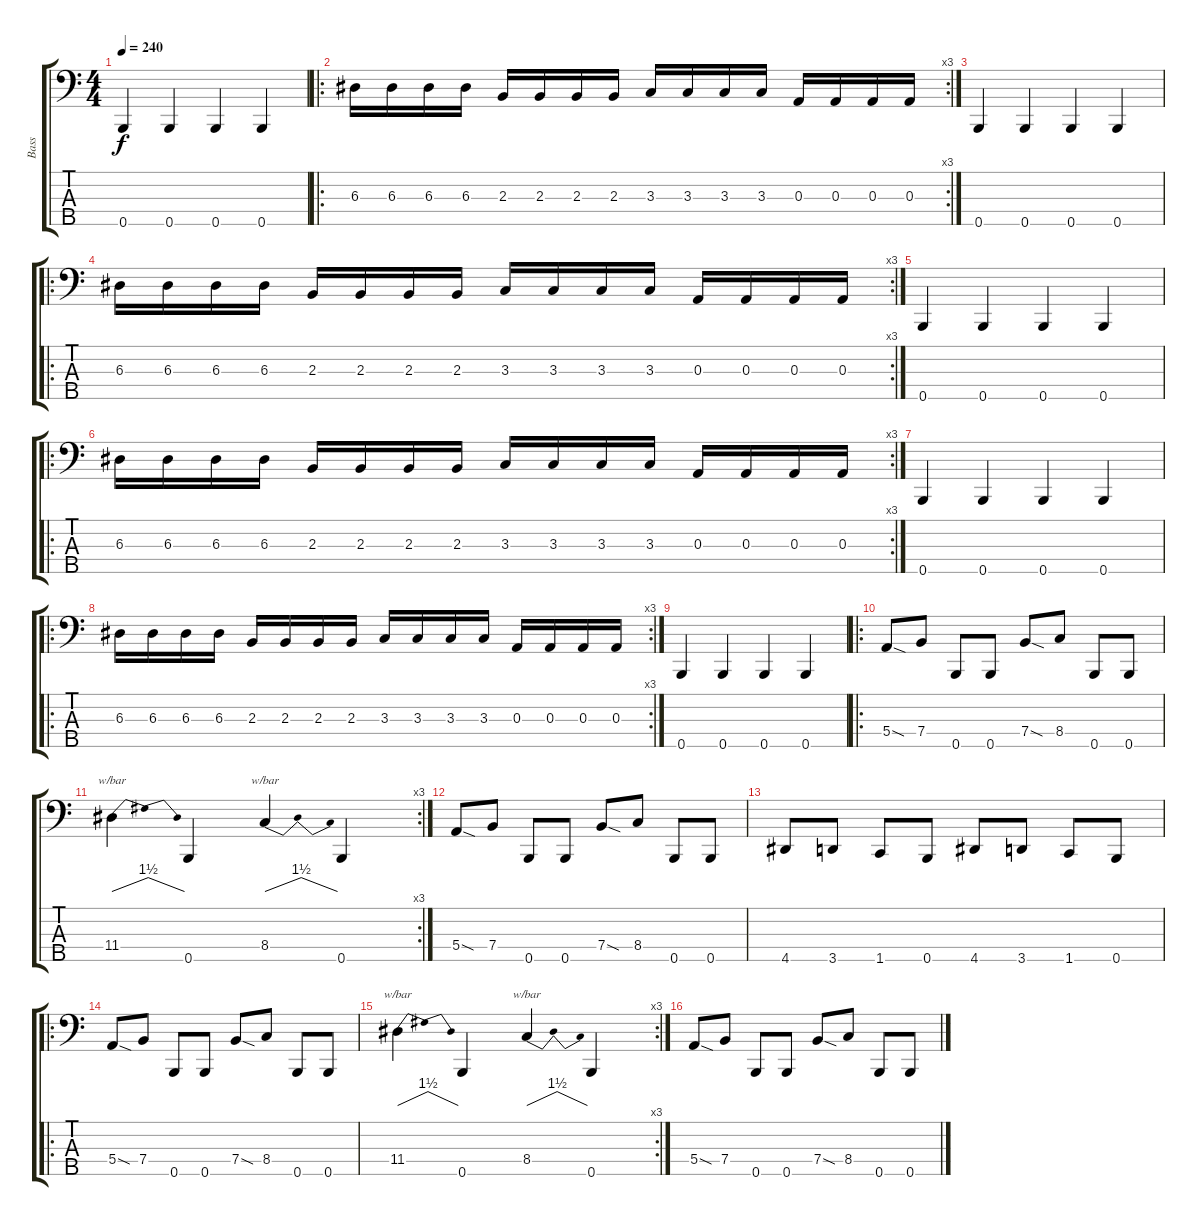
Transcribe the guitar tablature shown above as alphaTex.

\track ("Bass " "Bass ") {instrument electricbasspick}
\staff {score tabs}
\tuning (G2 D2 A1 E1 B0) {hide}
\ts (4 4)
\tempo 240
\clef f4
\ks c
0.5.4{dy f instrument electricbasspick} 0.5.4 0.5.4 0.5.4 |
\ro
\rc 3
6.3.16 6.3.16 6.3.16 6.3.16 2.3.16 2.3.16 2.3.16 2.3.16 3.3.16 3.3.16 3.3.16 3.3.16 0.3.16 0.3.16 0.3.16 0.3.16 |
0.5.4 0.5.4 0.5.4 0.5.4 |
\ro
\rc 3
6.3.16 6.3.16 6.3.16 6.3.16 2.3.16 2.3.16 2.3.16 2.3.16 3.3.16 3.3.16 3.3.16 3.3.16 0.3.16 0.3.16 0.3.16 0.3.16 |
0.5.4 0.5.4 0.5.4 0.5.4 |
\ro
\rc 3
6.3.16 6.3.16 6.3.16 6.3.16 2.3.16 2.3.16 2.3.16 2.3.16 3.3.16 3.3.16 3.3.16 3.3.16 0.3.16 0.3.16 0.3.16 0.3.16 |
0.5.4 0.5.4 0.5.4 0.5.4 |
\ro
\rc 3
6.3.16 6.3.16 6.3.16 6.3.16 2.3.16 2.3.16 2.3.16 2.3.16 3.3.16 3.3.16 3.3.16 3.3.16 0.3.16 0.3.16 0.3.16 0.3.16 |
0.5.4 0.5.4 0.5.4 0.5.4 |
\ro
5.4{sod}.8 7.4.8 0.5.8 0.5.8 7.4{sod}.8 8.4.8 0.5.8 0.5.8 |
\rc 3
11.4.4{tbe (dip default 0 0 30 6 60 0)} 0.5.4 8.4.4{tbe (dip default 0 0 30 6 60 0)} 0.5.4 |
5.4{sod}.8 7.4.8 0.5.8 0.5.8 7.4{sod}.8 8.4.8 0.5.8 0.5.8 |
4.5.8 3.5.8 1.5.8 0.5.8 4.5.8 3.5.8 1.5.8 0.5.8 |
\ro
5.4{sod}.8 7.4.8 0.5.8 0.5.8 7.4{sod}.8 8.4.8 0.5.8 0.5.8 |
\rc 3
11.4.4{tbe (dip default 0 0 30 6 60 0)} 0.5.4 8.4.4{tbe (dip default 0 0 30 6 60 0)} 0.5.4 |
5.4{sod}.8 7.4.8 0.5.8 0.5.8 7.4{sod}.8 8.4.8 0.5.8 0.5.8
